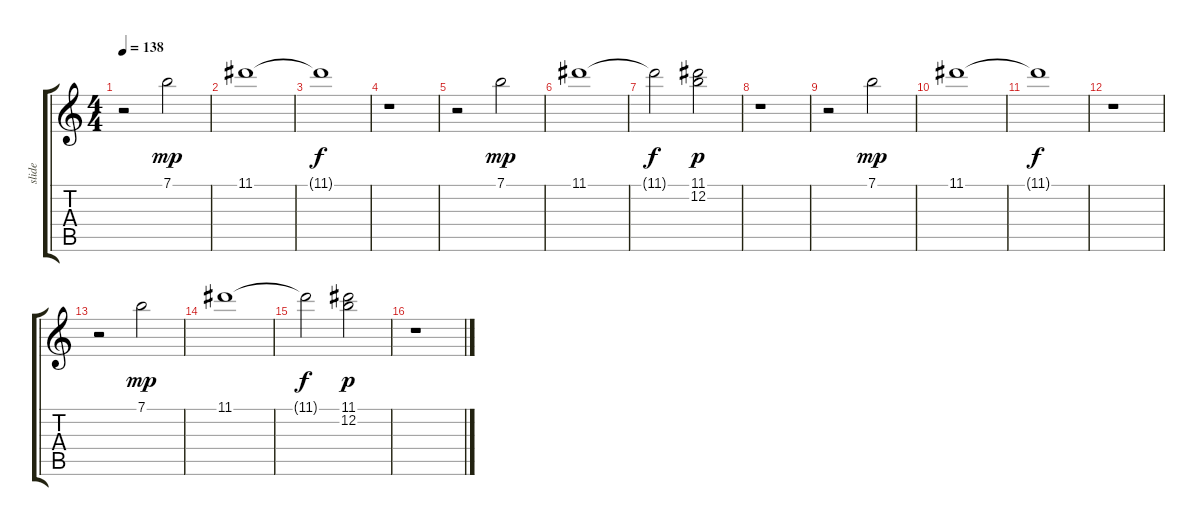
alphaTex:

\track ("slide" "slide") {instrument overdrivenguitar}
\staff {score tabs}
\tuning (E4 B3 G3 D3 A2 E2) {hide}
\ts (4 4)
\tempo 138
\clef g2
\ks c
r.2{dy p} 7.1.2{dy mp} |
11.1.1 |
11.1{t}.1{dy f} |
r.1 |
r.2 7.1.2{dy mp} |
11.1.1 |
11.1{t}.2{dy f} (11.1 12.2).2{dy p} |
r.1 |
r.2 7.1.2{dy mp} |
11.1.1 |
11.1{t}.1{dy f} |
r.1 |
r.2 7.1.2{dy mp} |
11.1.1 |
11.1{t}.2{dy f} (11.1 12.2).2{dy p} |
r.1
